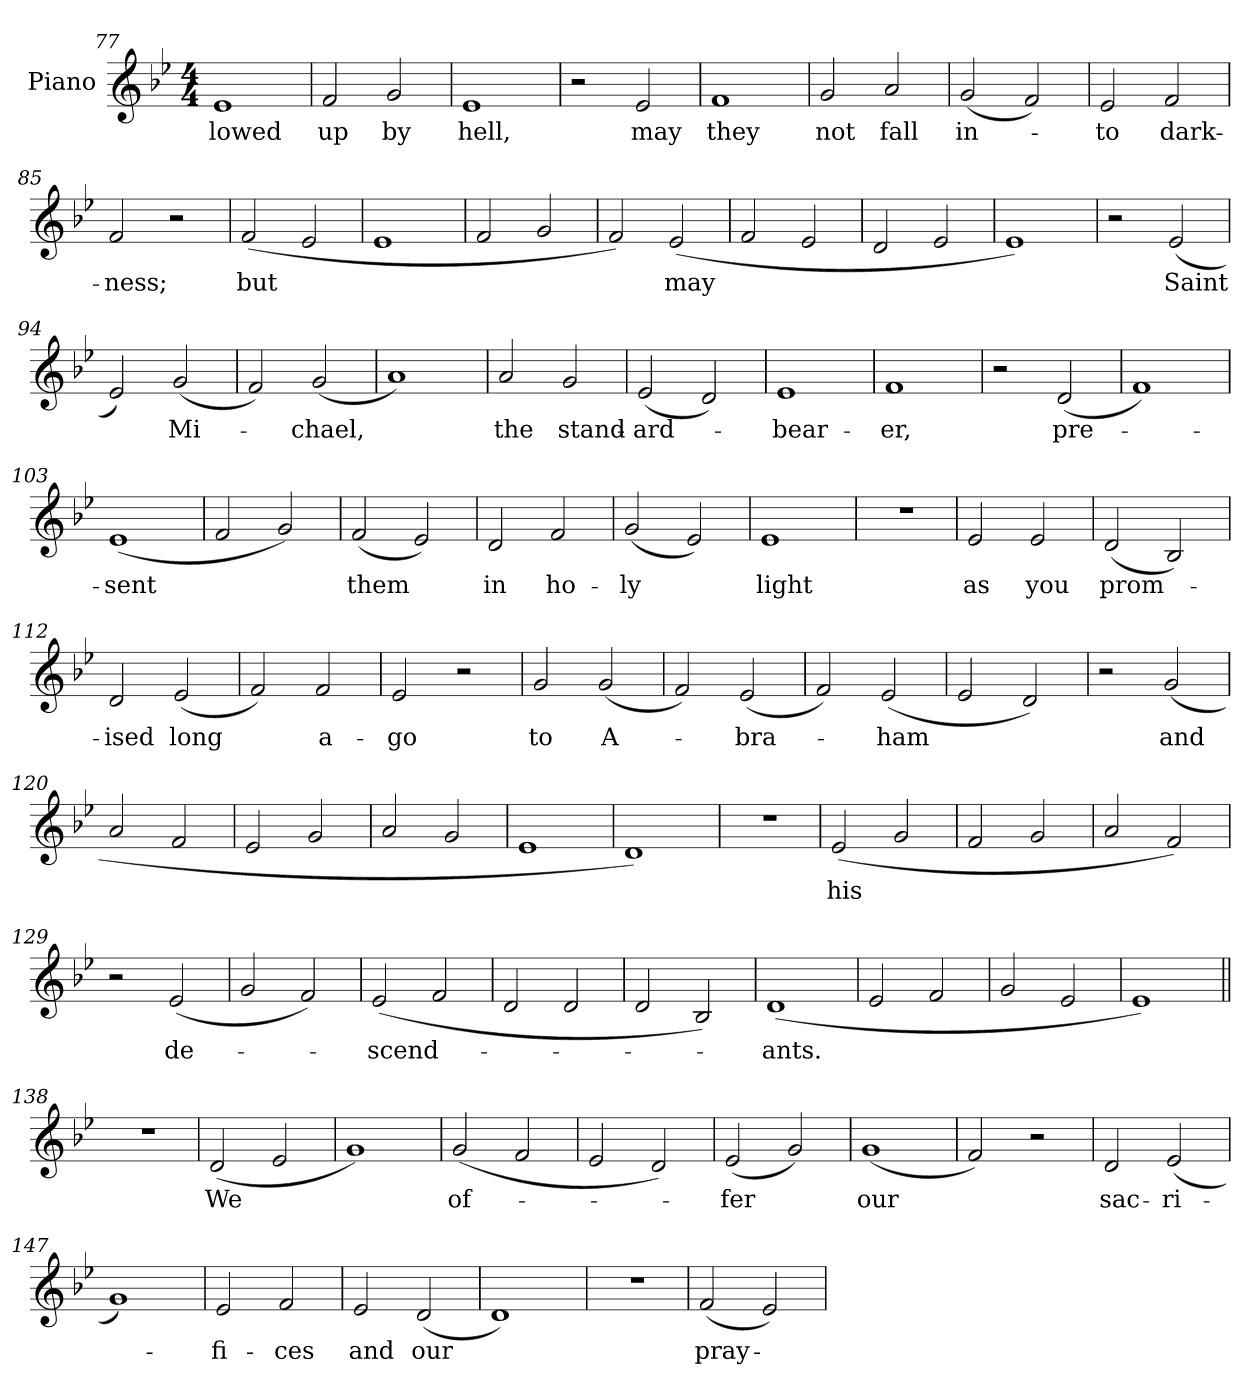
**kern	**text
*part1	*part1
*staff1	*staff1
*I"Piano	*
*I'Pno.	*
*clefG2	*
*k[b-e-]	*
*M4/4	*
=77	=77
1e-	-lowed
=78	=78
2f/	up
2g/	by
=79	=79
1e-	hell,
=80	=80
2r	.
2e-/	may
=81	=81
1f	they
=82	=82
2g/	not
2a/	fall
=83	=83
(<2g/	in-
2f/)	.
=84	=84
2e-/	-to
2f/	dark-
=85	=85
2f/	-ness;
2r	.
!!LO:LB:g=z
=86	=86
(<2f/	but
2e-/	.
=87	=87
1e-	.
=88	=88
2f/	.
2g/	.
=89	=89
2f/)	.
(>2e-/	may
=90	=90
2f/	.
2e-/	.
=91	=91
2d/	.
2e-/	.
=92	=92
1e-)	.
=93	=93
2r	.
(<2e-/	Saint
=94	=94
2e-/)	.
(<2g/	Mi-
=95	=95
2f/)	.
(>2g/	-chael,
=96	=96
1a)	.
!!LO:LB:g=z
=97	=97
2a/	the
2g/	stand-
=98	=98
(<2e-/	-ard-
2d/)	.
=99	=99
1e-	-bear-
=100	=100
1f	-er,
=101	=101
2r	.
(>2d/	pre-
=102	=102
1f)	.
=103	=103
(>1e-	-sent
=104	=104
2f/	.
2g/)	.
=105	=105
(<2f/	them
2e-/)	.
=106	=106
2d/	in
2f/	ho-
!!LO:PB:g=z
=107	=107
(<2g/	-ly
2e-/)	.
=108	=108
1e-	light
=109	=109
1r	.
=110	=110
2e-/	as
2e-/	you
=111	=111
(<2d/	prom-
2B-/)	.
=112	=112
2d/	-ised
(>2e-/	long
=113	=113
2f/)	.
2f/	a-
=114	=114
2e-/	-go
2r	.
=115	=115
2g/	to
(<2g/	A-
=116	=116
2f/)	.
(>2e-/	-bra-
!!LO:LB:g=z
=117	=117
2f/)	.
(<2e-/	-ham
=118	=118
2e-/	.
2d/)	.
=119	=119
2r	.
(>2g/	and
=120	=120
2a/	.
2f/	.
=121	=121
2e-/	.
2g/	.
=122	=122
2a/	.
2g/	.
=123	=123
1e-	.
=124	=124
1d)	.
=125	=125
1r	.
=126	=126
(>2e-/	his
2g/	.
!!LO:LB:g=z
=127	=127
2f/	.
2g/	.
=128	=128
2a/	.
2f/)	.
=129	=129
2r	.
(>2e-/	de-
=130	=130
2g/	.
2f/)	.
=131	=131
(>2e-/	-scend-
2f/	.
=132	=132
2d/	.
2d/	.
=133	=133
2d/	.
2B-/)	.
=134	=134
(>1d	-ants.
=135	=135
2e-/	.
2f/	.
=136	=136
2g/	.
2e-/	.
!!LO:LB:g=z
=137	=137
1e-)	.
=138||	=138||
1r	.
=139	=139
(>2d/	We
2e-/	.
=140	=140
1g)	.
=141	=141
(<2g/	of-
2f/	.
=142	=142
2e-/	.
2d/)	.
=143	=143
(>2e-/	-fer
2g/)	.
=144	=144
(<1g	our
=145	=145
2f/)	.
2r	.
=146	=146
2d/	sac-
(>2e-/	-ri-
=147	=147
1g)	.
!!LO:LB:g=z
=148	=148
2e-/	-fi-
2f/	-ces
=149	=149
2e-/	and
(<2d/	our
=150	=150
1d)	.
=151	=151
1r	.
=152	=152
(<2f/	pray-
2e-/)	.
=	=
*-	*-
